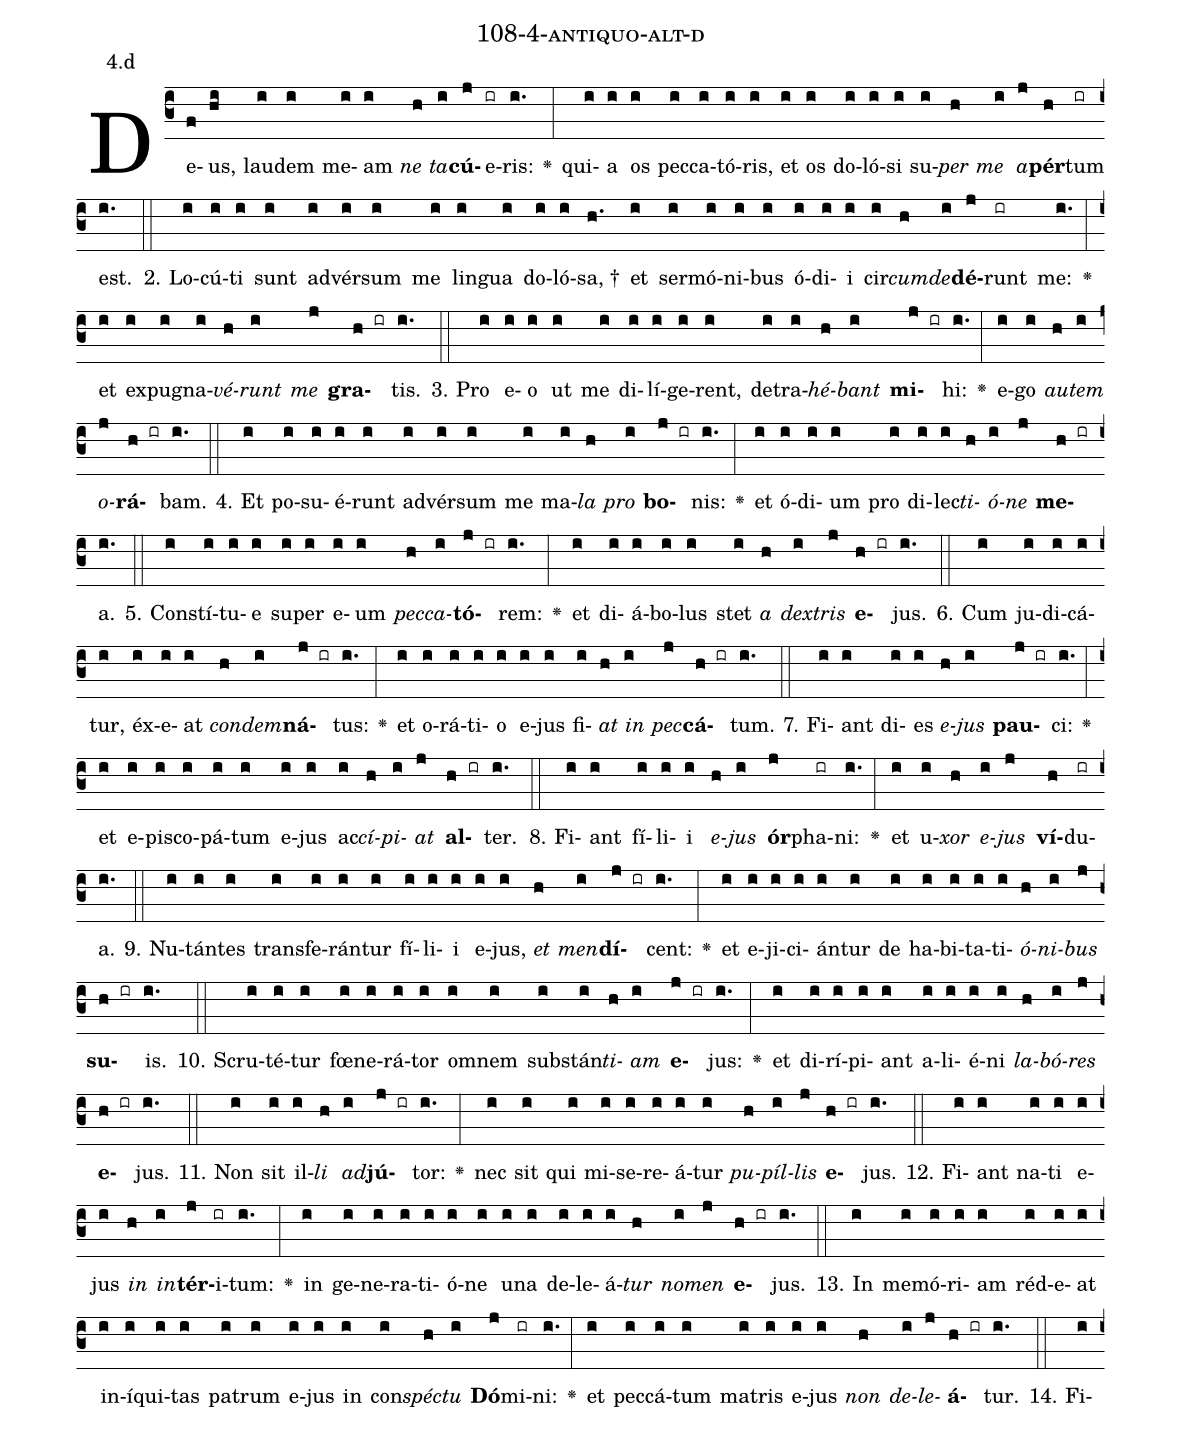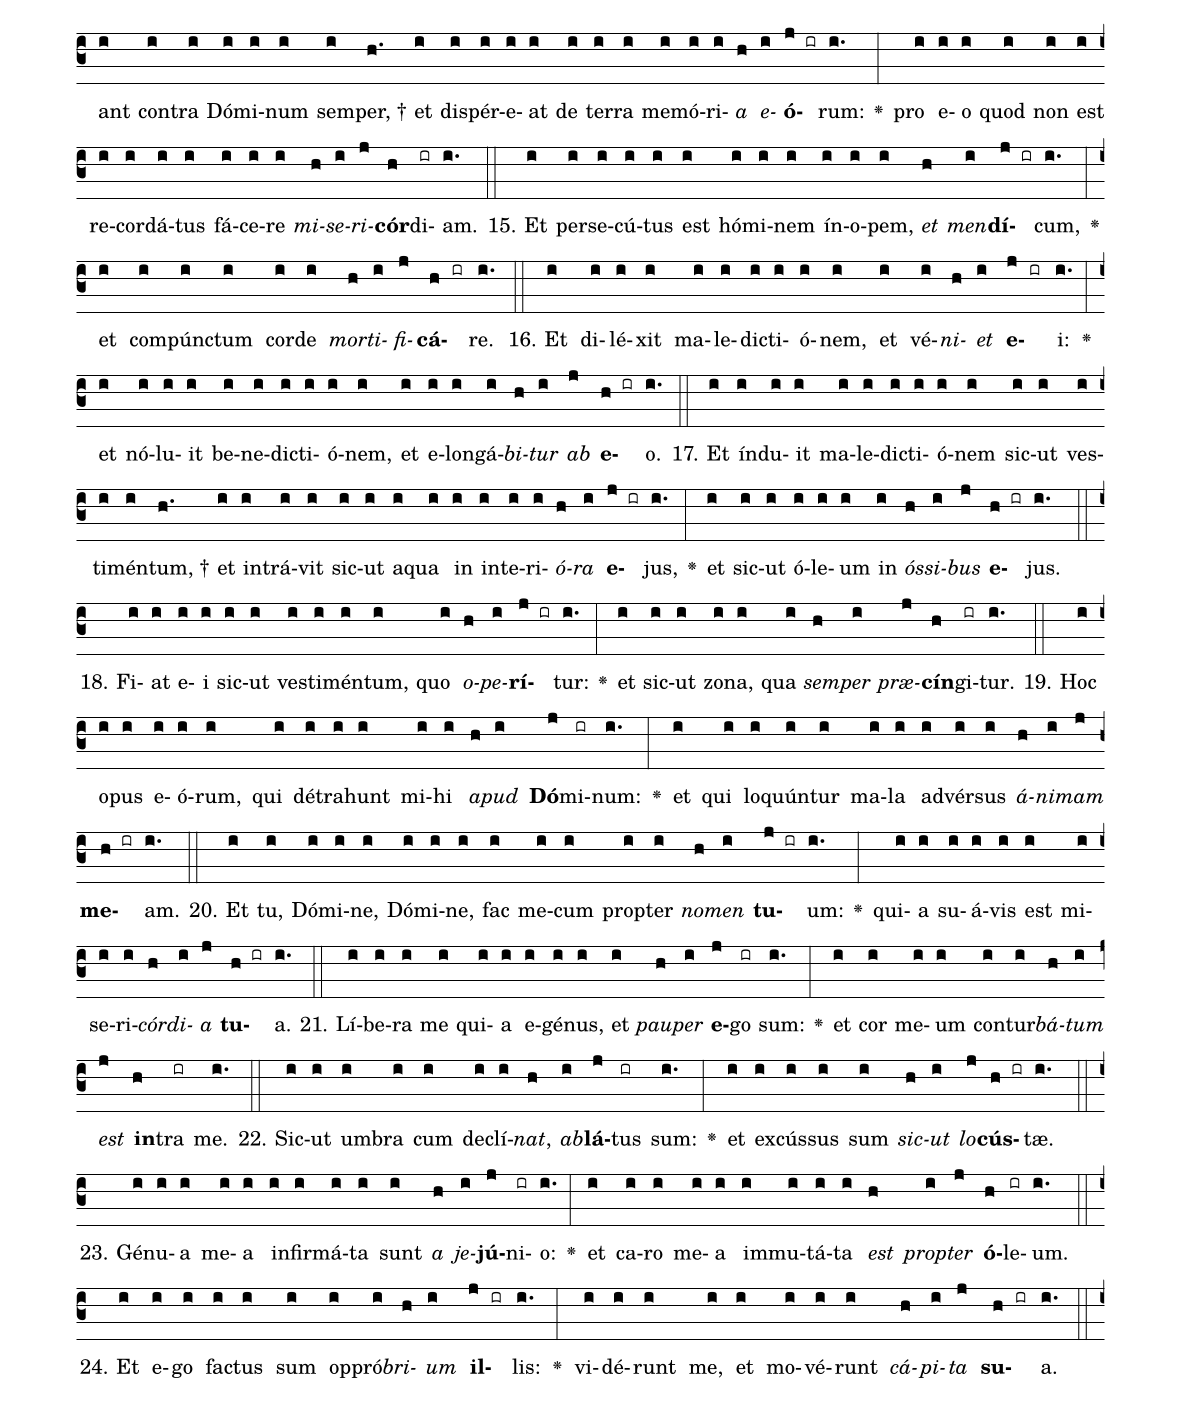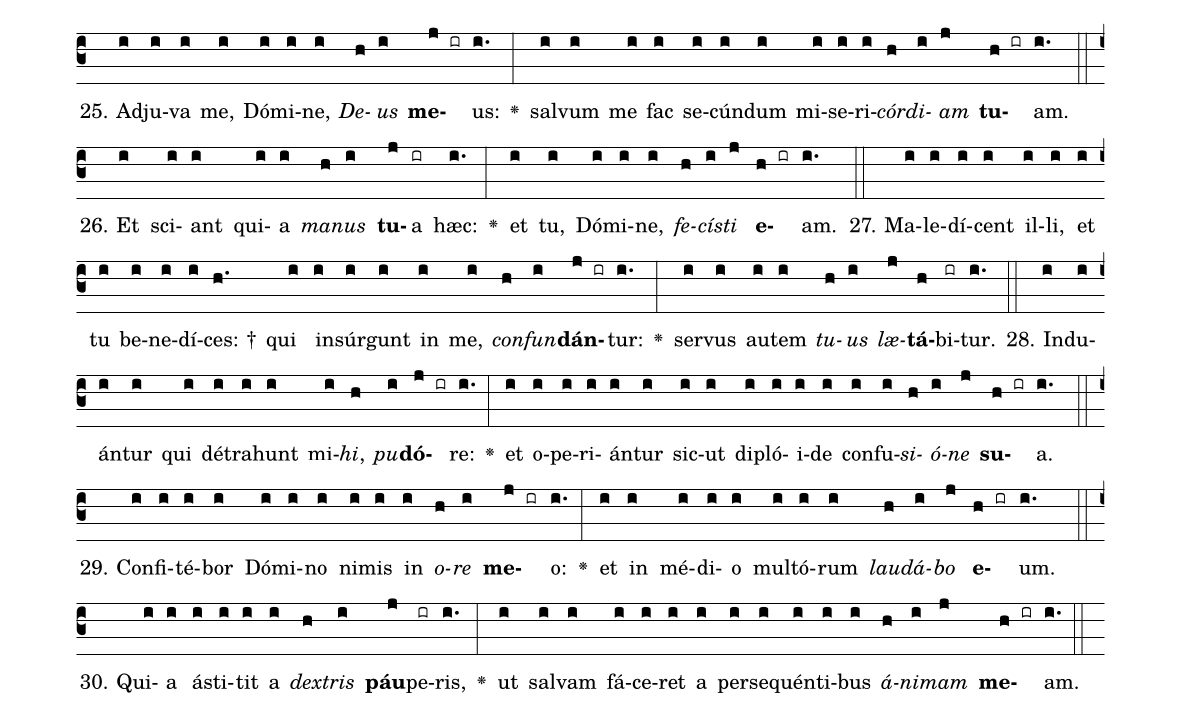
name: 108-4-antiquo-alt-d;
annotation: 4.d;
%%
(c3)De(f)us,(hi) lau(i)dem(i) me(i)am(i) <i>ne</i>(h) <i>ta</i>(i)<b>cú</b>(j)e(ir)ris:(i.) <v>\greheightstar</v>(:) qui(i)a(i) os(i) pec(i)ca(i)tó(i)ris,(i) et(i) os(i) do(i)ló(i)si(i) su(i)<i>per</i>(h) <i>me</i>(i) <i>a</i>(j)<b>pér</b>(h)tum(ir) est.(i.) (::)
2. Lo(i)cú(i)ti(i) sunt(i) ad(i)vér(i)sum(i) me(i) lin(i)gua(i) do(i)ló(i)sa, †(h.) et(i) ser(i)mó(i)ni(i)bus(i) ó(i)di(i)i(i) cir(i)<i>cum</i>(h)<i>de</i>(i)<b>dé</b>(j)runt(ir) me:(i.) <v>\greheightstar</v>(:) et(i) ex(i)pu(i)gna(i)<i>vé</i>(h)<i>runt</i>(i) <i>me</i>(j) <b>gra</b>(h ir)tis.(i.) (::)
3. Pro(i) e(i)o(i) ut(i) me(i) di(i)lí(i)ge(i)rent,(i) de(i)tra(i)<i>hé</i>(h)<i>bant</i>(i) <b>mi</b>(j ir)hi:(i.) <v>\greheightstar</v>(:) e(i)go(i) <i>au</i>(h)<i>tem</i>(i) <i>o</i>(j)<b>rá</b>(h ir)bam.(i.) (::)
4. Et(i) po(i)su(i)é(i)runt(i) ad(i)vér(i)sum(i) me(i) ma(i)<i>la</i>(h) <i>pro</i>(i) <b>bo</b>(j ir)nis:(i.) <v>\greheightstar</v>(:) et(i) ó(i)di(i)um(i) pro(i) di(i)lec(i)<i>ti</i>(h)<i>ó</i>(i)<i>ne</i>(j) <b>me</b>(h ir)a.(i.) (::)
5. Con(i)stí(i)tu(i)e(i) su(i)per(i) e(i)um(i) <i>pec</i>(h)<i>ca</i>(i)<b>tó</b>(j ir)rem:(i.) <v>\greheightstar</v>(:) et(i) di(i)á(i)bo(i)lus(i) stet(i) <i>a</i>(h) <i>dex</i>(i)<i>tris</i>(j) <b>e</b>(h ir)jus.(i.) (::)
6. Cum(i) ju(i)di(i)cá(i)tur,(i) éx(i)e(i)at(i) <i>con</i>(h)<i>dem</i>(i)<b>ná</b>(j ir)tus:(i.) <v>\greheightstar</v>(:) et(i) o(i)rá(i)ti(i)o(i) e(i)jus(i) fi(i)<i>at</i>(h) <i>in</i>(i) <i>pec</i>(j)<b>cá</b>(h ir)tum.(i.) (::)
7. Fi(i)ant(i) di(i)es(i) <i>e</i>(h)<i>jus</i>(i) <b>pau</b>(j ir)ci:(i.) <v>\greheightstar</v>(:) et(i) e(i)pis(i)co(i)pá(i)tum(i) e(i)jus(i) ac(i)<i>cí</i>(h)<i>pi</i>(i)<i>at</i>(j) <b>al</b>(h ir)ter.(i.) (::)
8. Fi(i)ant(i) fí(i)li(i)i(i) <i>e</i>(h)<i>jus</i>(i) <b>ór</b>(j)pha(ir)ni:(i.) <v>\greheightstar</v>(:) et(i) u(i)<i>xor</i>(h) <i>e</i>(i)<i>jus</i>(j) <b>ví</b>(h)du(ir)a.(i.) (::)
9. Nu(i)tán(i)tes(i) trans(i)fe(i)rán(i)tur(i) fí(i)li(i)i(i) e(i)jus,(i) <i>et</i>(h) <i>men</i>(i)<b>dí</b>(j ir)cent:(i.) <v>\greheightstar</v>(:) et(i) e(i)ji(i)ci(i)án(i)tur(i) de(i) ha(i)bi(i)ta(i)ti(i)<i>ó</i>(h)<i>ni</i>(i)<i>bus</i>(j) <b>su</b>(h ir)is.(i.) (::)
10. Scru(i)té(i)tur(i) fœ(i)ne(i)rá(i)tor(i) om(i)nem(i) sub(i)stán(i)<i>ti</i>(h)<i>am</i>(i) <b>e</b>(j ir)jus:(i.) <v>\greheightstar</v>(:) et(i) di(i)rí(i)pi(i)ant(i) a(i)li(i)é(i)ni(i) <i>la</i>(h)<i>bó</i>(i)<i>res</i>(j) <b>e</b>(h ir)jus.(i.) (::)
11. Non(i) sit(i) il(i)<i>li</i>(h) <i>ad</i>(i)<b>jú</b>(j ir)tor:(i.) <v>\greheightstar</v>(:) nec(i) sit(i) qui(i) mi(i)se(i)re(i)á(i)tur(i) <i>pu</i>(h)<i>píl</i>(i)<i>lis</i>(j) <b>e</b>(h ir)jus.(i.) (::)
12. Fi(i)ant(i) na(i)ti(i) e(i)jus(i) <i>in</i>(h) <i>in</i>(i)<b>tér</b>(j)i(ir)tum:(i.) <v>\greheightstar</v>(:) in(i) ge(i)ne(i)ra(i)ti(i)ó(i)ne(i) u(i)na(i) de(i)le(i)á(i)<i>tur</i>(h) <i>no</i>(i)<i>men</i>(j) <b>e</b>(h ir)jus.(i.) (::)
13. In(i) me(i)mó(i)ri(i)am(i) réd(i)e(i)at(i) in(i)í(i)qui(i)tas(i) pa(i)trum(i) e(i)jus(i) in(i) con(i)<i>spéc</i>(h)<i>tu</i>(i) <b>Dó</b>(j)mi(ir)ni:(i.) <v>\greheightstar</v>(:) et(i) pec(i)cá(i)tum(i) ma(i)tris(i) e(i)jus(i) <i>non</i>(h) <i>de</i>(i)<i>le</i>(j)<b>á</b>(h ir)tur.(i.) (::)
14. Fi(i)ant(i) con(i)tra(i) Dó(i)mi(i)num(i) sem(i)per, †(h.) et(i) dis(i)pér(i)e(i)at(i) de(i) ter(i)ra(i) me(i)mó(i)ri(i)<i>a</i>(h) <i>e</i>(i)<b>ó</b>(j ir)rum:(i.) <v>\greheightstar</v>(:) pro(i) e(i)o(i) quod(i) non(i) est(i) re(i)cor(i)dá(i)tus(i) fá(i)ce(i)re(i) <i>mi</i>(h)<i>se</i>(i)<i>ri</i>(j)<b>cór</b>(h)di(ir)am.(i.) (::)
15. Et(i) per(i)se(i)cú(i)tus(i) est(i) hó(i)mi(i)nem(i) ín(i)o(i)pem,(i) <i>et</i>(h) <i>men</i>(i)<b>dí</b>(j ir)cum,(i.) <v>\greheightstar</v>(:) et(i) com(i)púnc(i)tum(i) cor(i)de(i) <i>mor</i>(h)<i>ti</i>(i)<i>fi</i>(j)<b>cá</b>(h ir)re.(i.) (::)
16. Et(i) di(i)lé(i)xit(i) ma(i)le(i)dic(i)ti(i)ó(i)nem,(i) et(i) vé(i)<i>ni</i>(h)<i>et</i>(i) <b>e</b>(j ir)i:(i.) <v>\greheightstar</v>(:) et(i) nó(i)lu(i)it(i) be(i)ne(i)dic(i)ti(i)ó(i)nem,(i) et(i) e(i)lon(i)gá(i)<i>bi</i>(h)<i>tur</i>(i) <i>ab</i>(j) <b>e</b>(h ir)o.(i.) (::)
17. Et(i) índ(i)u(i)it(i) ma(i)le(i)dic(i)ti(i)ó(i)nem(i) sic(i)ut(i) ves(i)ti(i)mén(i)tum, †(h.) et(i) in(i)trá(i)vit(i) sic(i)ut(i) a(i)qua(i) in(i) in(i)te(i)ri(i)<i>ó</i>(h)<i>ra</i>(i) <b>e</b>(j ir)jus,(i.) <v>\greheightstar</v>(:) et(i) sic(i)ut(i) ó(i)le(i)um(i) in(i) <i>ós</i>(h)<i>si</i>(i)<i>bus</i>(j) <b>e</b>(h ir)jus.(i.) (::)
18. Fi(i)at(i) e(i)i(i) sic(i)ut(i) ves(i)ti(i)mén(i)tum,(i) quo(i) <i>o</i>(h)<i>pe</i>(i)<b>rí</b>(j ir)tur:(i.) <v>\greheightstar</v>(:) et(i) sic(i)ut(i) zo(i)na,(i) qua(i) <i>sem</i>(h)<i>per</i>(i) <i>præ</i>(j)<b>cín</b>(h)gi(ir)tur.(i.) (::)
19. Hoc(i) o(i)pus(i) e(i)ó(i)rum,(i) qui(i) dé(i)tra(i)hunt(i) mi(i)hi(i) <i>a</i>(h)<i>pud</i>(i) <b>Dó</b>(j)mi(ir)num:(i.) <v>\greheightstar</v>(:) et(i) qui(i) lo(i)quún(i)tur(i) ma(i)la(i) ad(i)vér(i)sus(i) <i>á</i>(h)<i>ni</i>(i)<i>mam</i>(j) <b>me</b>(h ir)am.(i.) (::)
20. Et(i) tu,(i) Dó(i)mi(i)ne,(i) Dó(i)mi(i)ne,(i) fac(i) me(i)cum(i) prop(i)ter(i) <i>no</i>(h)<i>men</i>(i) <b>tu</b>(j ir)um:(i.) <v>\greheightstar</v>(:) qui(i)a(i) su(i)á(i)vis(i) est(i) mi(i)se(i)ri(i)<i>cór</i>(h)<i>di</i>(i)<i>a</i>(j) <b>tu</b>(h ir)a.(i.) (::)
21. Lí(i)be(i)ra(i) me(i) qui(i)a(i) e(i)gé(i)nus,(i) et(i) <i>pau</i>(h)<i>per</i>(i) <b>e</b>(j)go(ir) sum:(i.) <v>\greheightstar</v>(:) et(i) cor(i) me(i)um(i) con(i)tur(i)<i>bá</i>(h)<i>tum</i>(i) <i>est</i>(j) <b>in</b>(h)tra(ir) me.(i.) (::)
22. Sic(i)ut(i) um(i)bra(i) cum(i) de(i)clí(i)<i>nat</i>,(h) <i>ab</i>(i)<b>lá</b>(j)tus(ir) sum:(i.) <v>\greheightstar</v>(:) et(i) ex(i)cús(i)sus(i) sum(i) <i>sic</i>(h)<i>ut</i>(i) <i>lo</i>(j)<b>cús</b>(h ir)tæ.(i.) (::)
23. Gé(i)nu(i)a(i) me(i)a(i) in(i)fir(i)má(i)ta(i) sunt(i) <i>a</i>(h) <i>je</i>(i)<b>jú</b>(j)ni(ir)o:(i.) <v>\greheightstar</v>(:) et(i) ca(i)ro(i) me(i)a(i) im(i)mu(i)tá(i)ta(i) <i>est</i>(h) <i>prop</i>(i)<i>ter</i>(j) <b>ó</b>(h)le(ir)um.(i.) (::)
24. Et(i) e(i)go(i) fac(i)tus(i) sum(i) op(i)pró(i)<i>bri</i>(h)<i>um</i>(i) <b>il</b>(j ir)lis:(i.) <v>\greheightstar</v>(:) vi(i)dé(i)runt(i) me,(i) et(i) mo(i)vé(i)runt(i) <i>cá</i>(h)<i>pi</i>(i)<i>ta</i>(j) <b>su</b>(h ir)a.(i.) (::)
25. Ad(i)ju(i)va(i) me,(i) Dó(i)mi(i)ne,(i) <i>De</i>(h)<i>us</i>(i) <b>me</b>(j ir)us:(i.) <v>\greheightstar</v>(:) sal(i)vum(i) me(i) fac(i) se(i)cún(i)dum(i) mi(i)se(i)ri(i)<i>cór</i>(h)<i>di</i>(i)<i>am</i>(j) <b>tu</b>(h ir)am.(i.) (::)
26. Et(i) sci(i)ant(i) qui(i)a(i) <i>ma</i>(h)<i>nus</i>(i) <b>tu</b>(j)a(ir) hæc:(i.) <v>\greheightstar</v>(:) et(i) tu,(i) Dó(i)mi(i)ne,(i) <i>fe</i>(h)<i>cís</i>(i)<i>ti</i>(j) <b>e</b>(h ir)am.(i.) (::)
27. Ma(i)le(i)dí(i)cent(i) il(i)li,(i) et(i) tu(i) be(i)ne(i)dí(i)ces: †(h.) qui(i) in(i)súr(i)gunt(i) in(i) me,(i) <i>con</i>(h)<i>fun</i>(i)<b>dán</b>(j ir)tur:(i.) <v>\greheightstar</v>(:) ser(i)vus(i) au(i)tem(i) <i>tu</i>(h)<i>us</i>(i) <i>læ</i>(j)<b>tá</b>(h)bi(ir)tur.(i.) (::)
28. Ind(i)u(i)án(i)tur(i) qui(i) dé(i)tra(i)hunt(i) mi(i)<i>hi</i>,(h) <i>pu</i>(i)<b>dó</b>(j ir)re:(i.) <v>\greheightstar</v>(:) et(i) o(i)pe(i)ri(i)án(i)tur(i) sic(i)ut(i) di(i)pló(i)i(i)de(i) con(i)fu(i)<i>si</i>(h)<i>ó</i>(i)<i>ne</i>(j) <b>su</b>(h ir)a.(i.) (::)
29. Con(i)fi(i)té(i)bor(i) Dó(i)mi(i)no(i) ni(i)mis(i) in(i) <i>o</i>(h)<i>re</i>(i) <b>me</b>(j ir)o:(i.) <v>\greheightstar</v>(:) et(i) in(i) mé(i)di(i)o(i) mul(i)tó(i)rum(i) <i>lau</i>(h)<i>dá</i>(i)<i>bo</i>(j) <b>e</b>(h ir)um.(i.) (::)
30. Qui(i)a(i) á(i)sti(i)tit(i) a(i) <i>dex</i>(h)<i>tris</i>(i) <b>páu</b>(j)pe(ir)ris,(i.) <v>\greheightstar</v>(:) ut(i) sal(i)vam(i) fá(i)ce(i)ret(i) a(i) per(i)se(i)quén(i)ti(i)bus(i) <i>á</i>(h)<i>ni</i>(i)<i>mam</i>(j) <b>me</b>(h ir)am.(i.) (::)
